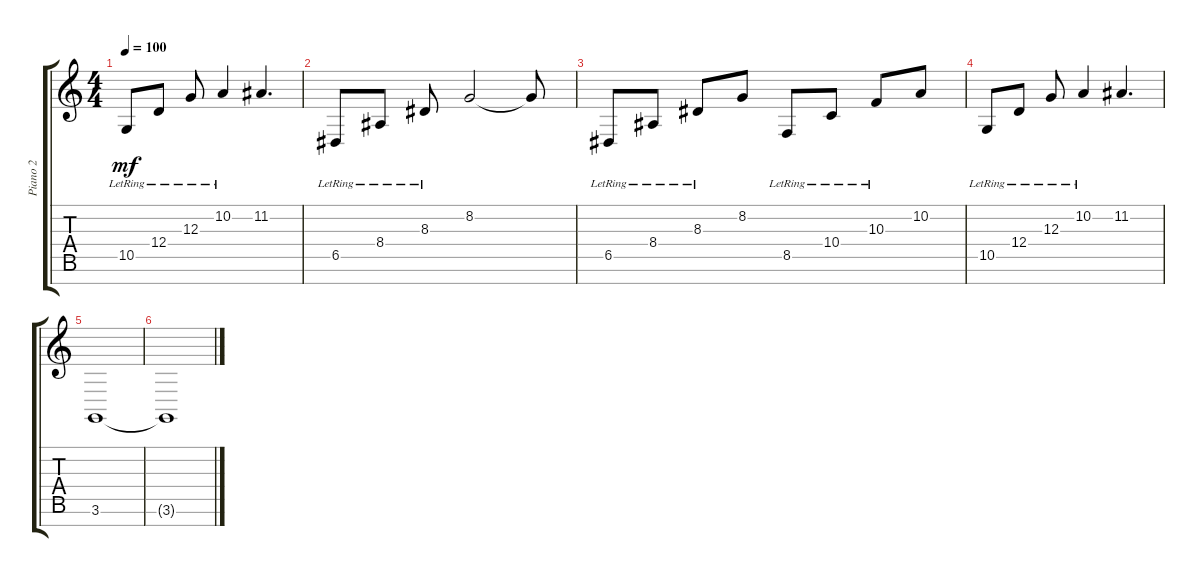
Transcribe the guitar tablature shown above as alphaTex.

\track ("Piano 2" "Piano 2") {instrument acousticgrandpiano}
\staff {score tabs}
\tuning (E4 B3 G3 D3 A2 E2 B1) {hide}
\ts (4 4)
\tempo 100
\clef g2
\ks c
10.5{lr}.8{dy mf} 12.4{lr}.8 12.3{lr}.8 10.2{lr}.4 11.2.4{d} |
6.5{lr}.8 8.4{lr}.8 8.3{lr}.8 8.2.2 8.2{t}.8 |
6.5{lr}.8 8.4{lr}.8 8.3{lr}.8 8.2.8 8.5{lr}.8 10.4{lr}.8 10.3{lr}.8 10.2.8 |
10.5{lr}.8 12.4{lr}.8 12.3{lr}.8 10.2{lr}.4 11.2.4{d} |
3.6.1 |
3.6{t}.1
